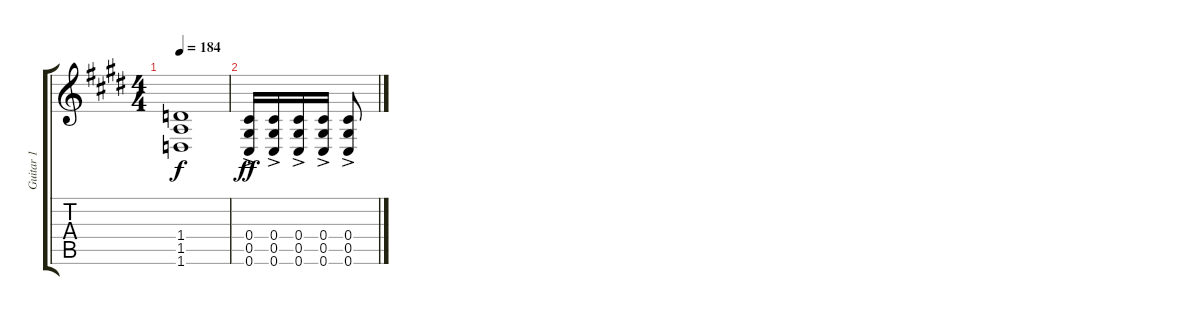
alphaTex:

\track ("Guitar 1" "Guitar 1") {instrument distortionguitar}
\staff {score tabs}
\tuning (Eb4 Bb3 Gb3 Db3 Ab2 Db2) {hide}
\ts (4 4)
\tempo 184
\clef g2
\ks c#minor
(1.4 1.5 1.6).1{dy f} |
(0.4 0.5 0.6{ac}).16{dy ff} (0.4 0.5 0.6{ac}).16 (0.4 0.5 0.6{ac}).16 (0.4 0.5 0.6{ac}).16 (0.4 0.5 0.6{ac}).8
